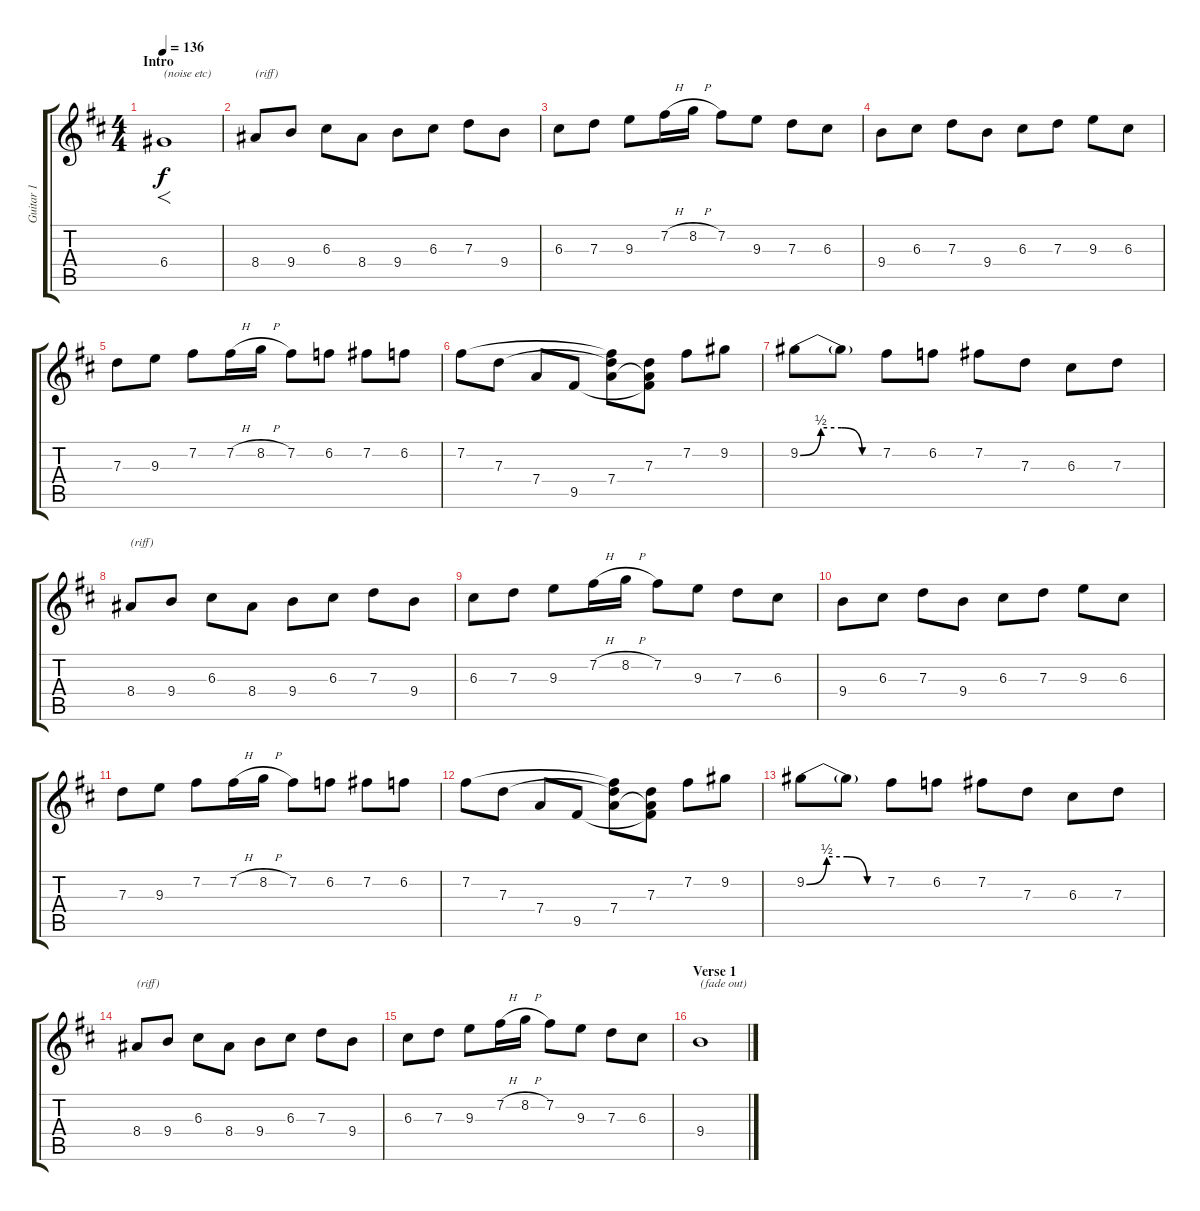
\track ("Guitar 1" "Guitar 1") {instrument distortionguitar}
\staff {score tabs}
\tuning (E4 B3 G3 D3 A2 E2) {hide}
\ts (4 4)
\section ("" "Intro")
\tempo 136
\clef g2
\ks d
6.4.1{f txt "(noise etc)" dy f instrument distortionguitar} |
8.4.8{txt "(riff)"} 9.4.8 6.3.8 8.4.8 9.4.8 6.3.8 7.3.8 9.4.8 |
6.3.8 7.3.8 9.3.8 7.2{h}.16 8.2{h}.16 7.2.8 9.3.8 7.3.8 6.3.8 |
9.4.8 6.3.8 7.3.8 9.4.8 6.3.8 7.3.8 9.3.8 6.3.8 |
7.3.8 9.3.8 7.2.8 7.2{h}.16 8.2{h}.16 7.2.8 6.2.8 7.2.8 6.2.8 |
7.2.8 7.3.8 7.4.8 9.5.8 (7.2{t} 7.3{t} 7.4).8 (7.3 7.4{t} 9.5{t}).8 7.2.8 9.2.8 |
9.2{be (custom 0 0 15 2 30 2 45 0 60 0)}.8 9.2{t}.8 7.2.8 6.2.8 7.2.8 7.3.8 6.3.8 7.3.8 |
8.4.8{txt "(riff)"} 9.4.8 6.3.8 8.4.8 9.4.8 6.3.8 7.3.8 9.4.8 |
6.3.8 7.3.8 9.3.8 7.2{h}.16 8.2{h}.16 7.2.8 9.3.8 7.3.8 6.3.8 |
9.4.8 6.3.8 7.3.8 9.4.8 6.3.8 7.3.8 9.3.8 6.3.8 |
7.3.8 9.3.8 7.2.8 7.2{h}.16 8.2{h}.16 7.2.8 6.2.8 7.2.8 6.2.8 |
7.2.8 7.3.8 7.4.8 9.5.8 (7.2{t} 7.3{t} 7.4).8 (7.3 7.4{t} 9.5{t}).8 7.2.8 9.2.8 |
9.2{be (custom 0 0 15 2 30 2 45 0 60 0)}.8 9.2{t}.8 7.2.8 6.2.8 7.2.8 7.3.8 6.3.8 7.3.8 |
8.4.8{txt "(riff)"} 9.4.8 6.3.8 8.4.8 9.4.8 6.3.8 7.3.8 9.4.8 |
6.3.8 7.3.8 9.3.8 7.2{h}.16 8.2{h}.16 7.2.8 9.3.8 7.3.8 6.3.8 |
\section ("" "Verse 1")
9.4.1{txt "(fade out)" volume 0}
